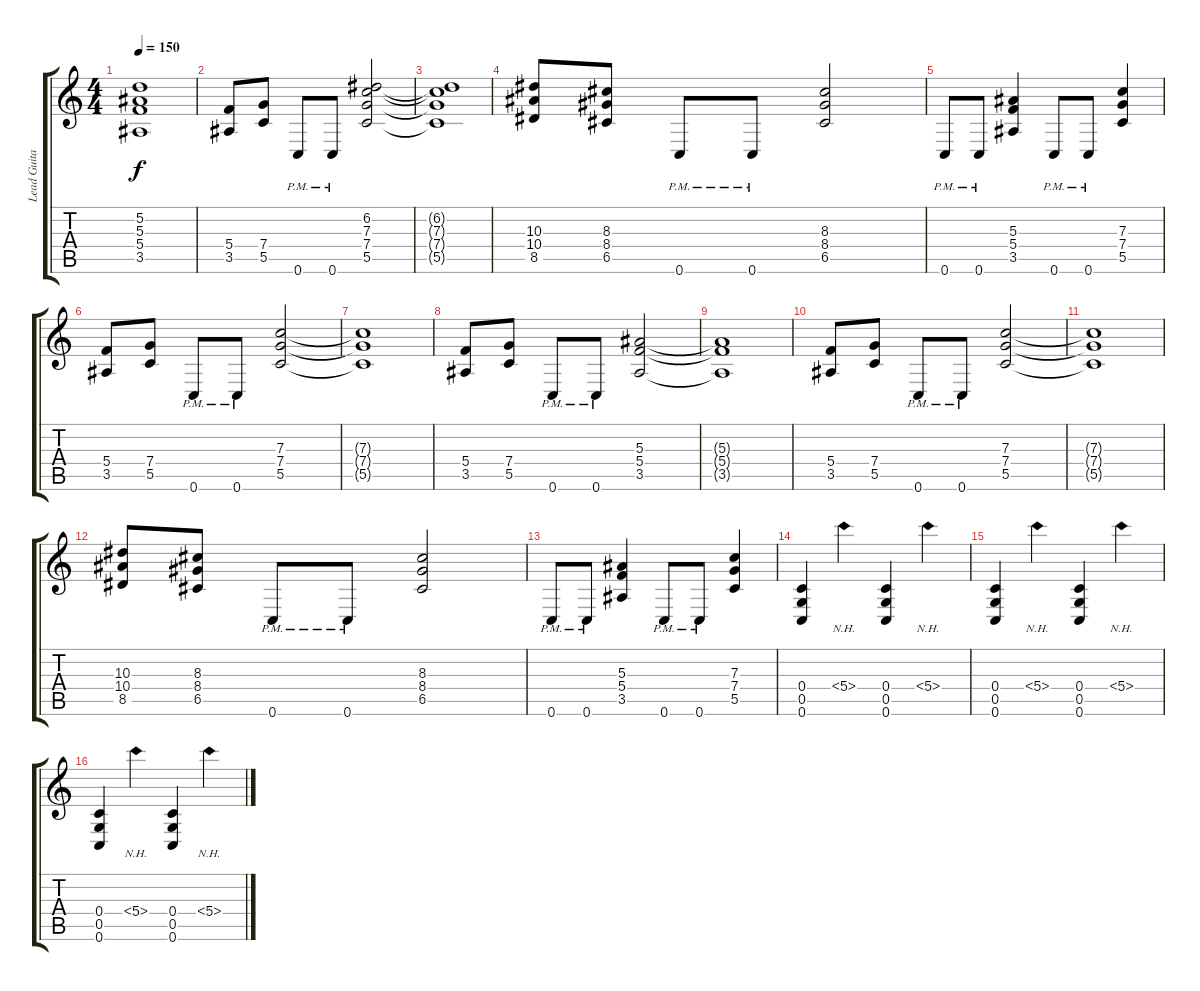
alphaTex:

\track ("Lead Guitar" "Lead Guita") {instrument distortionguitar}
\staff {score tabs}
\tuning (D4 A3 F3 C3 G2 C2) {hide}
\ts (4 4)
\tempo 150
\clef g2
\ks c
(5.2{t} 5.3{t} 5.4{t} 3.5{t}).1{dy f} |
(5.4 3.5).8 (7.4 5.5).8 0.6{pm}.8 0.6{pm}.8 (6.2 7.3 7.4 5.5).2 |
(6.2{t} 7.3{t} 7.4{t} 5.5{t}).1 |
(10.3 10.4 8.5).8 (8.3 8.4 6.5).8 0.6{pm}.8 0.6{pm}.8 (8.3 8.4 6.5).2 |
0.6{pm}.8 0.6{pm}.8 (5.3 5.4 3.5).4 0.6{pm}.8 0.6{pm}.8 (7.3 7.4 5.5).4 |
(5.4 3.5).8 (7.4 5.5).8 0.6{pm}.8 0.6{pm}.8 (7.3 7.4 5.5).2 |
(7.3{t} 7.4{t} 5.5{t}).1 |
(5.4 3.5).8 (7.4 5.5).8 0.6{pm}.8 0.6{pm}.8 (5.3 5.4 3.5).2 |
(5.3{t} 5.4{t} 3.5{t}).1 |
(5.4 3.5).8 (7.4 5.5).8 0.6{pm}.8 0.6{pm}.8 (7.3 7.4 5.5).2 |
(7.3{t} 7.4{t} 5.5{t}).1 |
(10.3 10.4 8.5).8 (8.3 8.4 6.5).8 0.6{pm}.8 0.6{pm}.8 (8.3 8.4 6.5).2 |
0.6{pm}.8 0.6{pm}.8 (5.3 5.4 3.5).4 0.6{pm}.8 0.6{pm}.8 (7.3 7.4 5.5).4 |
(0.4 0.5 0.6).4 5.4{nh}.4 (0.4 0.5 0.6).4 5.4{nh}.4 |
(0.4 0.5 0.6).4 5.4{nh}.4 (0.4 0.5 0.6).4 5.4{nh}.4 |
(0.4 0.5 0.6).4 5.4{nh}.4 (0.4 0.5 0.6).4 5.4{nh}.4
